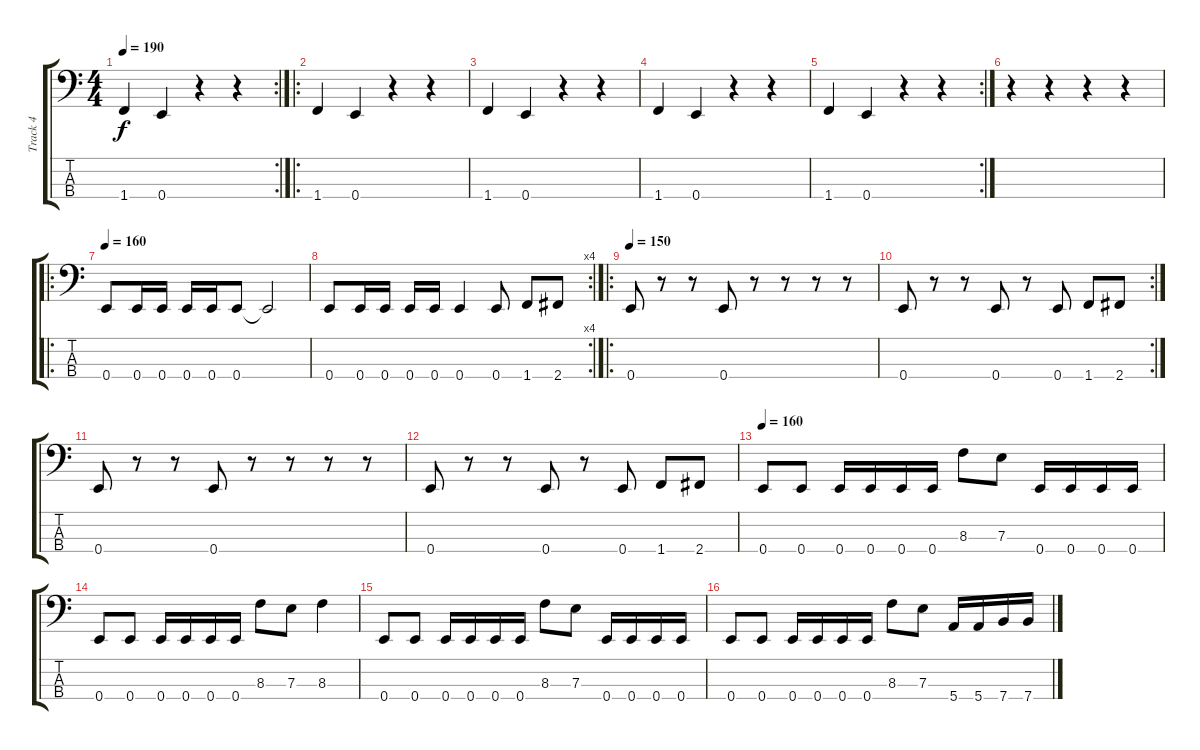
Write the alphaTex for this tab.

\track ("Track 4" "Track 4") {instrument electricbassfinger}
\staff {score tabs}
\tuning (G2 D2 A1 E1) {hide}
\rc 2
\ts (4 4)
\tempo 190
\clef f4
\ks c
1.4.4{dy f} 0.4.4 r.4 r.4 |
\ro
1.4.4 0.4.4 r.4 r.4 |
1.4.4 0.4.4 r.4 r.4 |
1.4.4 0.4.4 r.4 r.4 |
\rc 2
1.4.4 0.4.4 r.4 r.4 |
r.4 r.4 r.4 r.4 |
\ro
\tempo 160
0.4.8 0.4.16 0.4.16 0.4.16 0.4.16 0.4.8 0.4{t}.2 |
\rc 4
0.4.8 0.4.16 0.4.16 0.4.16 0.4.16 0.4.4 0.4.8 1.4.8 2.4.8 |
\ro
\tempo 150
0.4.8 r.8 r.8 0.4.8 r.8 r.8 r.8 r.8 |
\rc 2
0.4.8 r.8 r.8 0.4.8 r.8 0.4.8 1.4.8 2.4.8 |
0.4.8 r.8 r.8 0.4.8 r.8 r.8 r.8 r.8 |
0.4.8 r.8 r.8 0.4.8 r.8 0.4.8 1.4.8 2.4.8 |
\tempo 160
0.4.8 0.4.8 0.4.16 0.4.16 0.4.16 0.4.16 8.3.8 7.3.8 0.4.16 0.4.16 0.4.16 0.4.16 |
0.4.8 0.4.8 0.4.16 0.4.16 0.4.16 0.4.16 8.3.8 7.3.8 8.3.4 |
0.4.8 0.4.8 0.4.16 0.4.16 0.4.16 0.4.16 8.3.8 7.3.8 0.4.16 0.4.16 0.4.16 0.4.16 |
0.4.8 0.4.8 0.4.16 0.4.16 0.4.16 0.4.16 8.3.8 7.3.8 5.4.16 5.4.16 7.4.16 7.4.16
